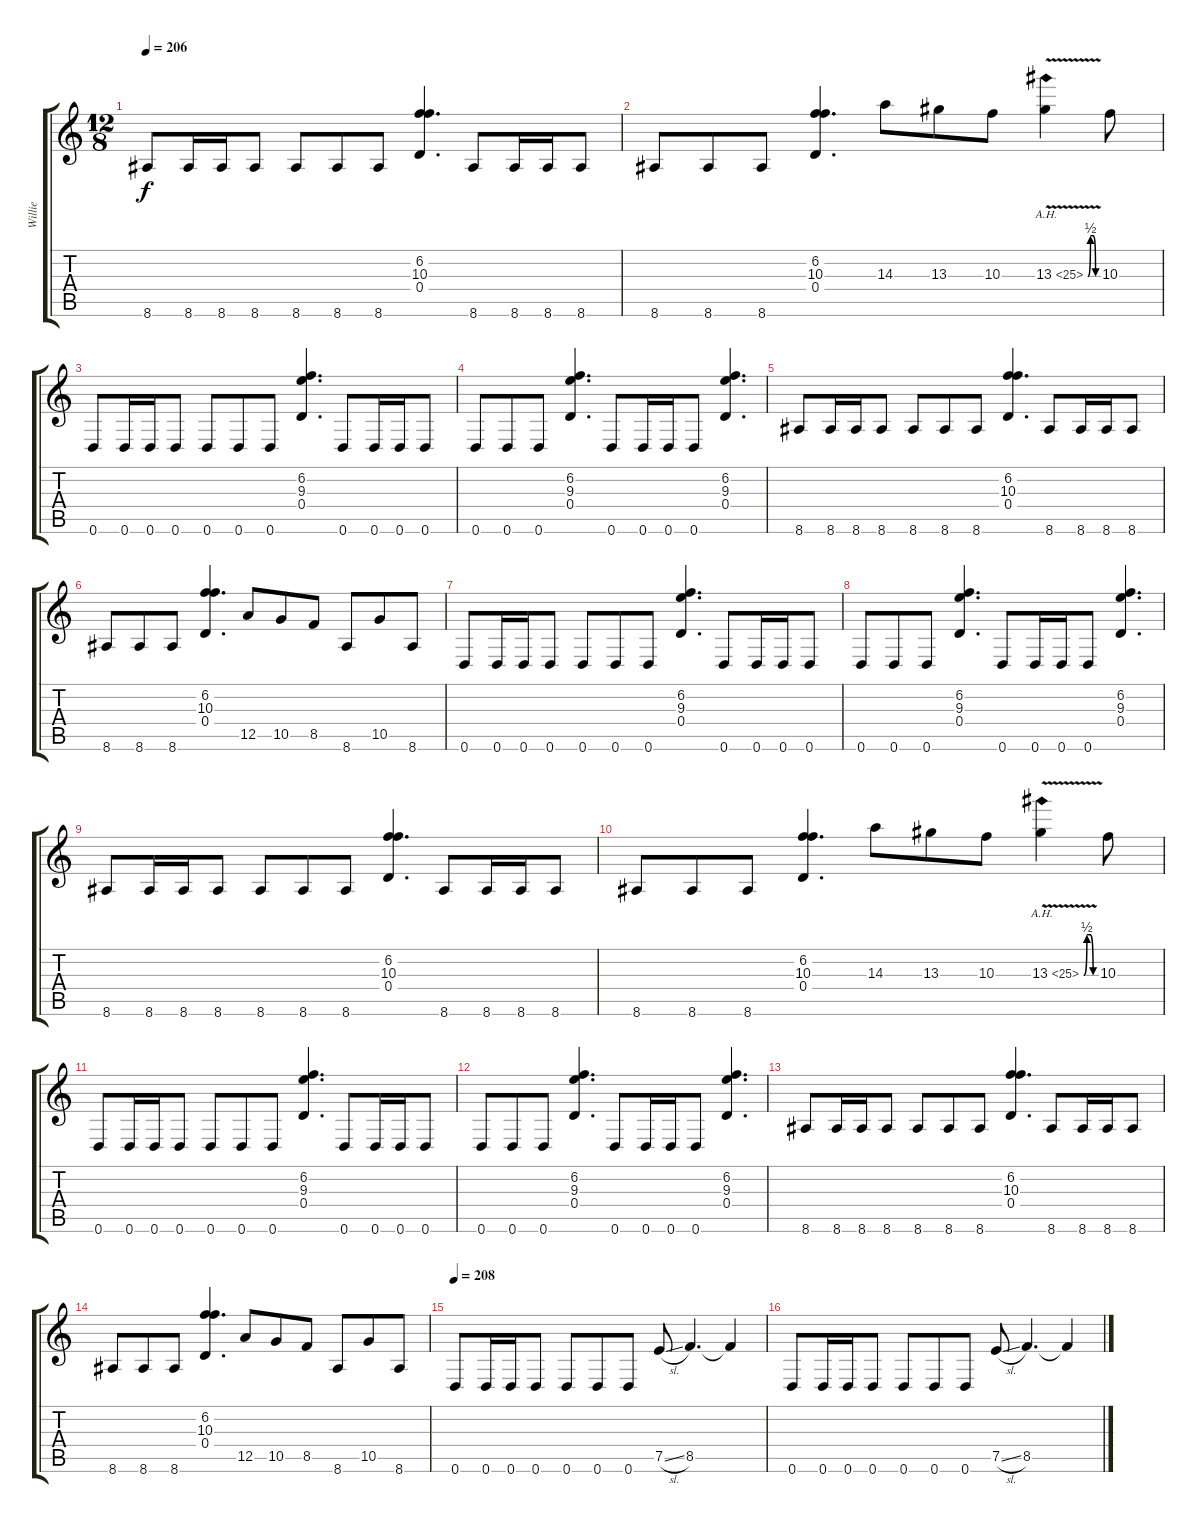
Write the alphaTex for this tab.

\track ("Willie" "Willie") {instrument distortionguitar}
\staff {score tabs}
\tuning (E4 B3 G3 D3 A2 D2) {hide}
\ts (12 8)
\tempo 206
\clef g2
\ks c
8.6.8{dy f} 8.6.16 8.6.16 8.6.8 8.6.8 8.6.8 8.6.8 (6.2 10.3 0.4).4{d} 8.6.8 8.6.16 8.6.16 8.6.8 |
8.6.8 8.6.8 8.6.8 (6.2 10.3 0.4).4{d} 14.3.8 13.3.8 10.3.8 13.3{be (custom 0 0 15 2 30 2 45 0 60 0) ah 12 v}.4 10.3.8 |
0.6.8 0.6.16 0.6.16 0.6.8 0.6.8 0.6.8 0.6.8 (6.2 9.3 0.4).4{d} 0.6.8 0.6.16 0.6.16 0.6.8 |
0.6.8 0.6.8 0.6.8 (6.2 9.3 0.4).4{d} 0.6.8 0.6.16 0.6.16 0.6.8 (6.2 9.3 0.4).4{d} |
8.6.8 8.6.16 8.6.16 8.6.8 8.6.8 8.6.8 8.6.8 (6.2 10.3 0.4).4{d} 8.6.8 8.6.16 8.6.16 8.6.8 |
8.6.8 8.6.8 8.6.8 (6.2 10.3 0.4).4{d} 12.5.8 10.5.8 8.5.8 8.6.8 10.5.8 8.6.8 |
0.6.8 0.6.16 0.6.16 0.6.8 0.6.8 0.6.8 0.6.8 (6.2 9.3 0.4).4{d} 0.6.8 0.6.16 0.6.16 0.6.8 |
0.6.8 0.6.8 0.6.8 (6.2 9.3 0.4).4{d} 0.6.8 0.6.16 0.6.16 0.6.8 (6.2 9.3 0.4).4{d} |
8.6.8 8.6.16 8.6.16 8.6.8 8.6.8 8.6.8 8.6.8 (6.2 10.3 0.4).4{d} 8.6.8 8.6.16 8.6.16 8.6.8 |
8.6.8 8.6.8 8.6.8 (6.2 10.3 0.4).4{d} 14.3.8 13.3.8 10.3.8 13.3{be (custom 0 0 15 2 30 2 45 0 60 0) ah 12 v}.4 10.3.8 |
0.6.8 0.6.16 0.6.16 0.6.8 0.6.8 0.6.8 0.6.8 (6.2 9.3 0.4).4{d} 0.6.8 0.6.16 0.6.16 0.6.8 |
0.6.8 0.6.8 0.6.8 (6.2 9.3 0.4).4{d} 0.6.8 0.6.16 0.6.16 0.6.8 (6.2 9.3 0.4).4{d} |
8.6.8 8.6.16 8.6.16 8.6.8 8.6.8 8.6.8 8.6.8 (6.2 10.3 0.4).4{d} 8.6.8 8.6.16 8.6.16 8.6.8 |
8.6.8 8.6.8 8.6.8 (6.2 10.3 0.4).4{d} 12.5.8 10.5.8 8.5.8 8.6.8 10.5.8 8.6.8 |
\tempo 208
0.6.8 0.6.16 0.6.16 0.6.8 0.6.8 0.6.8 0.6.8 7.5{sl}.8 8.5.4{d} 8.5{t}.4 |
0.6.8 0.6.16 0.6.16 0.6.8 0.6.8 0.6.8 0.6.8 7.5{sl}.8 8.5.4{d} 8.5{t}.4
